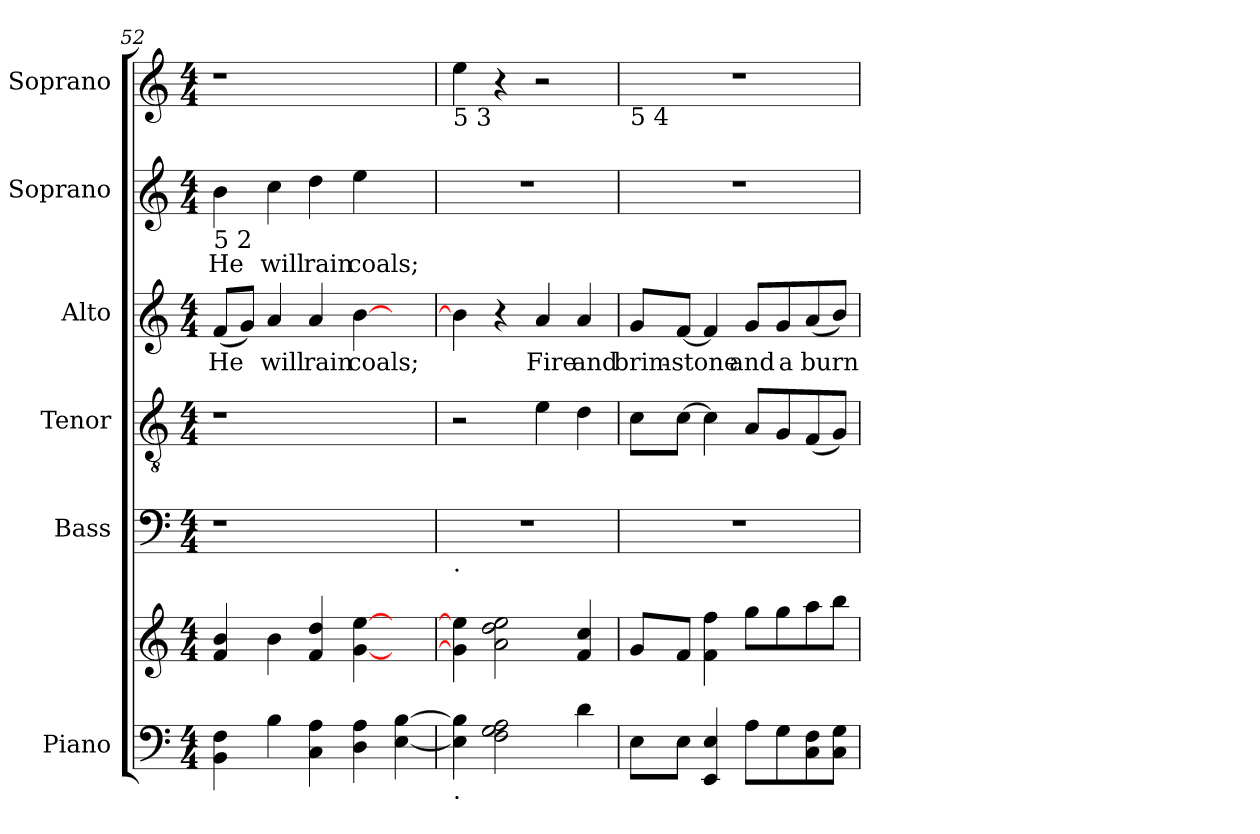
**kern	**kern	**kern	**kern	**kern	**text	**kern	**text	**kern
*part6	*part6	*part5	*part4	*part3	*part3	*part2	*part2	*part1
*staff7	*staff6	*staff5	*staff4	*staff3	*staff3	*staff2	*staff2	*staff1
*I"Piano	*	*I"Bass	*I"Tenor	*I"Alto	*	*I"Soprano	*	*I"Soprano
*	*	*I'Bass	*I'Tenor	*I'Alto	*	*I'Soprano	*	*I'Soprano
*clefF4	*clefG2	*clefF4	*clefGv2	*clefG2	*	*clefG2	*	*clefG2
*M4/4	*M4/4	*M4/4	*M4/4	*M4/4	*	*M4/4	*	*M4/4
=52	=52	=52	=52	=52	=52	=52	=52	=52
!	!	!	!	!	!	!LO:TX:b:t=5 2	!	!
!	!	!	!	!	!LO:LY:b:cj	!	!LO:LY:b	!
4BB\ 4F\	4b/ 4f/	1r	1r	(<8f/L	He	4b\	He	1r
.	.	.	.	8g/J)	.	.	.	.
!	!	!	!	!	!LO:LY:b:cj	!	!LO:LY:b:cj	!
4B\	4b\	.	.	4a/	will	4cc\	will	.
!	!	!	!	!	!LO:LY:b:rj	!	!LO:LY:b:rj	!
4C\ 4A\	4f/ 4dd/	.	.	4a/	rain	4dd\	rain	.
!	!	!	!	!	!LO:LY:b:cj	!	!LO:LY:b:cj	!
4D\ 4A\	[>4g\ [>4ee\	.	.	[>4b\	coals;	4ee\	coals;	.
[>4B\ [>4E\	4ryy	4ryy	4ryy	4ryy	.	4ryy	.	4ryy
!!LO:LB:g=z
=53	=53	=53	=53	=53	=53	=53	=53	=53
!	!	!	!	!	!	!	!	!LO:TX:b:t=5 3
!	!	!LO:TX:b:t=.	!	!	!	!	!	!
!LO:TX:b:t=.	!	!	!	!	!	!	!	!
4E\] 4B\]	4g\] 4ee\]	1r	2r	4b\]	.	1r	.	4ee\
2G\ 2A\ 2F\	2dd\ 2ee\ 2a\	.	.	4r	.	.	.	4r
!	!	!	!	!	!LO:LY:b	!	!	!
.	.	.	4e\	4a/	Fire	.	.	2r
!	!	!	!	!	!LO:LY:b	!	!	!
4d\	4f/ 4cc/	.	4d\	4a/	and	.	.	.
=54	=54	=54	=54	=54	=54	=54	=54	=54
*^	*^	*	*	*	*	*	*	*
!	!	!	!	!	!	!	!	!	!	!LO:TX:b:t=5 4
!	!	!	!	!	!	!	!LO:LY:b	!	!	!
8E\L	4ryy	4ryy	8g/L	1r	8c\L	8g/L	brim-	1r	.	1r
!	!	!	!	!	!	!	!LO:LY:b:cj	!	!	!
8E\J	.	.	8f/J	.	[>8c\J	[<8f/J	-stone	.	.	.
4ryy	4E/ 4EE/	4ff\ 4f\	4ryy	.	4c\]	4f/]	.	.	.	.
!	!	!	!	!	!	!	!LO:LY:b:cj	!	!	!
8A\L	2ryy	2ryy	8gg\L	.	8A/L	8g/L	and	.	.	.
!	!	!	!	!	!	!	!LO:LY:b:rj	!	!	!
8G\	.	.	8gg\	.	8G/	8g/	a	.	.	.
!	!	!	!	!	!	!	!LO:LY:b	!	!	!
8F\ 8C\	.	.	8aa\	.	(<8F/	(<8a/	burn-	.	.	.
8G\ 8C\J	.	.	8bb\J	.	8G/J)	8b/J)	.	.	.	.
*v	*v	*	*	*	*	*	*	*	*	*
*	*v	*v	*	*	*	*	*	*	*
=	=	=	=	=	=	=	=	=
*-	*-	*-	*-	*-	*-	*-	*-	*-
